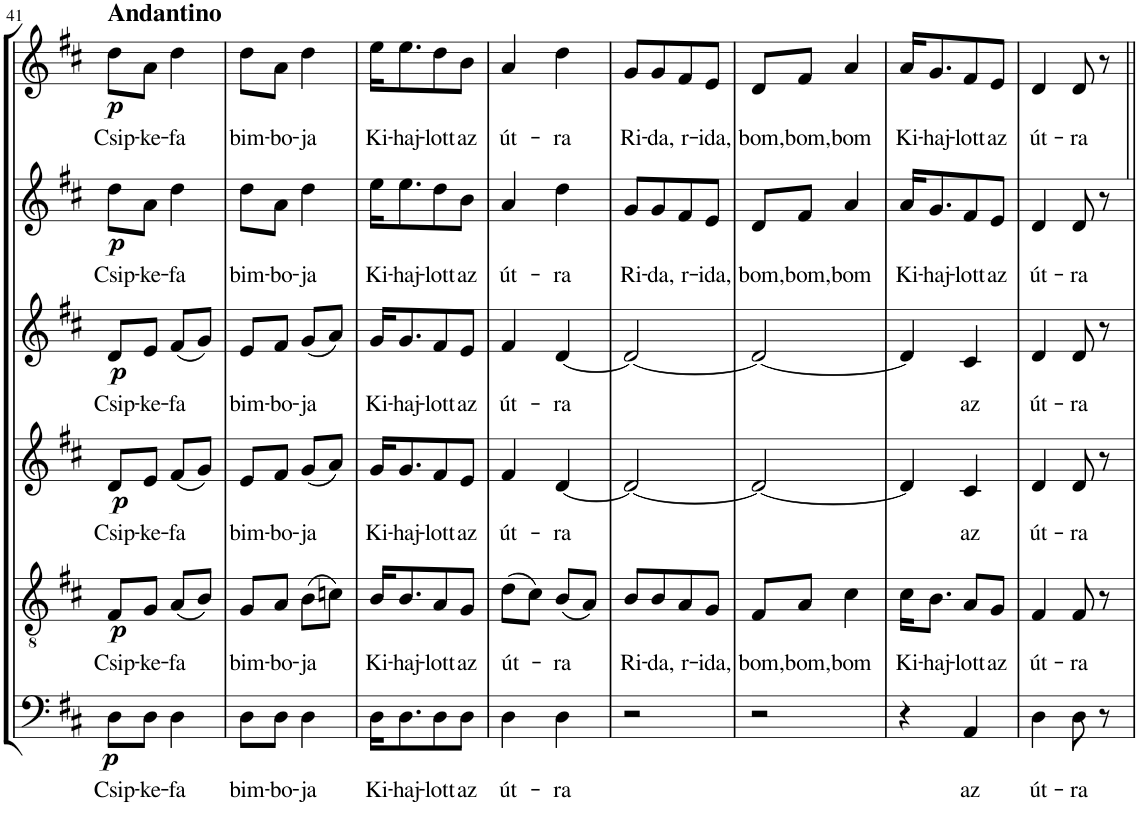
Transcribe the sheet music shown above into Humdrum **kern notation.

**kern	**text	**dynam	**kern	**text	**dynam	**kern	**text	**dynam	**kern	**text	**dynam	**kern	**text	**dynam	**kern	**text	**dynam
*part6	*part6	*part6	*part5	*part5	*part5	*part4	*part4	*part4	*part3	*part3	*part3	*part2	*part2	*part2	*part1	*part1	*part1
*staff6	*staff6	*staff6	*staff5	*staff5	*staff5	*staff4	*staff4	*staff4	*staff3	*staff3	*staff3	*staff2	*staff2	*staff2	*staff1	*staff1	*staff1
*I"Bassi	*	*	*I"Tenori	*	*	*I"Contralti II	*	*	*I"Contralti I	*	*	*I"Soprani II	*	*	*I"Soprani I	*	*
!!LO:PB:g=z
*clefF4	*	*	*clefGv2	*	*	*clefG2	*	*	*clefG2	*	*	*clefG2	*	*	*clefG2	*	*
*	*	*	*	*	*	*	*	*	*	*	*	*Trd1c2	*	*	*Trd1c2	*	*
*k[f#c#]	*	*	*k[f#c#]	*	*	*k[f#c#]	*	*	*k[f#c#]	*	*	*k[f#c#]	*	*	*k[f#c#]	*	*
*D:	*	*	*D:	*	*	*D:	*	*	*D:	*	*	*D:	*	*	*D:	*	*
*M2/4	*	*	*M2/4	*	*	*M2/4	*	*	*M2/4	*	*	*M2/4	*	*	*M2/4	*	*
=41	=41	=41	=41	=41	=41	=41	=41	=41	=41	=41	=41	=41	=41	=41	=41	=41	=41
!	!	!	!	!	!	!	!	!	!	!	!	!	!	!	!LO:TX:a:B:t=Andantino	!	!
!	!LO:LY:b	!LO:DY:b	!	!LO:LY:b	!LO:DY:b	!	!LO:LY:b	!LO:DY:b	!	!LO:LY:b	!LO:DY:b	!	!LO:LY:b	!LO:DY:b	!	!LO:LY:b	!LO:DY:b
8D\L	Csip-	p	8F#/L	Csip-	p	8d/L	Csip-	p	8d/L	Csip-	p	8dd\L	Csip-	p	8dd\L	Csip-	p
!	!LO:LY:b	!	!	!LO:LY:b	!	!	!LO:LY:b	!	!	!LO:LY:b	!	!	!LO:LY:b	!	!	!LO:LY:b	!
8D\J	-ke-	.	8G/J	-ke-	.	8e/J	-ke-	.	8e/J	-ke-	.	8a\J	-ke-	.	8a\J	-ke-	.
!	!LO:LY:b	!	!	!LO:LY:b	!	!	!LO:LY:b	!	!	!LO:LY:b	!	!	!LO:LY:b	!	!	!LO:LY:b	!
4D\	-fa	.	(8A/L	-fa	.	(8f#/L	-fa	.	(8f#/L	-fa	.	4dd\	-fa	.	4dd\	-fa	.
.	.	.	8B/J)	.	.	8g/J)	.	.	8g/J)	.	.	.	.	.	.	.	.
=42	=42	=42	=42	=42	=42	=42	=42	=42	=42	=42	=42	=42	=42	=42	=42	=42	=42
!	!LO:LY:b	!	!	!LO:LY:b	!	!	!LO:LY:b	!	!	!LO:LY:b	!	!	!LO:LY:b	!	!	!LO:LY:b	!
8D\L	bim-	.	8G/L	bim-	.	8e/L	bim-	.	8e/L	bim-	.	8dd\L	bim-	.	8dd\L	bim-	.
!	!LO:LY:b	!	!	!LO:LY:b	!	!	!LO:LY:b	!	!	!LO:LY:b	!	!	!LO:LY:b	!	!	!LO:LY:b	!
8D\J	-bo-	.	8A/J	-bo-	.	8f#/J	-bo-	.	8f#/J	-bo-	.	8a\J	-bo-	.	8a\J	-bo-	.
!	!LO:LY:b	!	!	!LO:LY:b	!	!	!LO:LY:b	!	!	!LO:LY:b	!	!	!LO:LY:b	!	!	!LO:LY:b	!
4D\	-ja	.	(8B\L	-ja	.	(8g/L	-ja	.	(8g/L	-ja	.	4dd\	-ja	.	4dd\	-ja	.
.	.	.	8cn\J)	.	.	8a/J)	.	.	8a/J)	.	.	.	.	.	.	.	.
=43	=43	=43	=43	=43	=43	=43	=43	=43	=43	=43	=43	=43	=43	=43	=43	=43	=43
!	!LO:LY:b	!	!	!LO:LY:b	!	!	!LO:LY:b	!	!	!LO:LY:b	!	!	!LO:LY:b	!	!	!LO:LY:b	!
16D\KL	Ki-	.	16B/KL	Ki-	.	16g/KL	Ki-	.	16g/KL	Ki-	.	16ee\KL	Ki-	.	16ee\KL	Ki-	.
!	!LO:LY:b	!	!	!LO:LY:b	!	!	!LO:LY:b	!	!	!LO:LY:b	!	!	!LO:LY:b	!	!	!LO:LY:b	!
8.D\	-haj-	.	8.B/	-haj-	.	8.g/	-haj-	.	8.g/	-haj-	.	8.ee\	-haj-	.	8.ee\	-haj-	.
!	!LO:LY:b	!	!	!LO:LY:b	!	!	!LO:LY:b	!	!	!LO:LY:b	!	!	!LO:LY:b	!	!	!LO:LY:b	!
8D\	-lott	.	8A/	-lott	.	8f#/	-lott	.	8f#/	-lott	.	8dd\	-lott	.	8dd\	-lott	.
!	!LO:LY:b	!	!	!LO:LY:b	!	!	!LO:LY:b	!	!	!LO:LY:b	!	!	!LO:LY:b	!	!	!LO:LY:b	!
8D\J	az	.	8G/J	az	.	8e/J	az	.	8e/J	az	.	8b\J	az	.	8b\J	az	.
=44	=44	=44	=44	=44	=44	=44	=44	=44	=44	=44	=44	=44	=44	=44	=44	=44	=44
!	!LO:LY:b	!	!	!LO:LY:b	!	!	!LO:LY:b	!	!	!LO:LY:b	!	!	!LO:LY:b	!	!	!LO:LY:b	!
4D\	út-	.	(8d\L	út-	.	4f#/	út-	.	4f#/	út-	.	4a/	út-	.	4a/	út-	.
.	.	.	8c#\J)	.	.	.	.	.	.	.	.	.	.	.	.	.	.
!	!LO:LY:b	!	!	!LO:LY:b	!	!	!LO:LY:b	!	!	!LO:LY:b	!	!	!LO:LY:b	!	!	!LO:LY:b	!
4D\	-ra	.	(8B/L	-ra	.	[4d/	-ra	.	[4d/	-ra	.	4dd\	-ra	.	4dd\	-ra	.
.	.	.	8A/J)	.	.	.	.	.	.	.	.	.	.	.	.	.	.
=45	=45	=45	=45	=45	=45	=45	=45	=45	=45	=45	=45	=45	=45	=45	=45	=45	=45
!	!	!	!	!LO:LY:b	!	!	!	!	!	!	!	!	!LO:LY:b	!	!	!LO:LY:b	!
2r	.	.	8B/L	Ri-	.	2d/_	.	.	2d/_	.	.	8g/L	Ri-	.	8g/L	Ri-	.
!	!	!	!	!LO:LY:b	!	!	!	!	!	!	!	!	!LO:LY:b	!	!	!LO:LY:b	!
.	.	.	8B/	-da,	.	.	.	.	.	.	.	8g/	-da,	.	8g/	-da,	.
!	!	!	!	!LO:LY:b	!	!	!	!	!	!	!	!	!LO:LY:b	!	!	!LO:LY:b	!
.	.	.	8A/	r-	.	.	.	.	.	.	.	8f#/	r-	.	8f#/	r-	.
!	!	!	!	!LO:LY:b	!	!	!	!	!	!	!	!	!LO:LY:b	!	!	!LO:LY:b	!
.	.	.	8G/J	-ida,	.	.	.	.	.	.	.	8e/J	-ida,	.	8e/J	-ida,	.
=46	=46	=46	=46	=46	=46	=46	=46	=46	=46	=46	=46	=46	=46	=46	=46	=46	=46
!	!	!	!	!LO:LY:b	!	!	!	!	!	!	!	!	!LO:LY:b	!	!	!LO:LY:b	!
2r	.	.	8F#/L	bom,	.	2d/_	.	.	2d/_	.	.	8d/L	bom,	.	8d/L	bom,	.
!	!	!	!	!LO:LY:b	!	!	!	!	!	!	!	!	!LO:LY:b	!	!	!LO:LY:b	!
.	.	.	8A/J	bom,	.	.	.	.	.	.	.	8f#/J	bom,	.	8f#/J	bom,	.
!	!	!	!	!LO:LY:b	!	!	!	!	!	!	!	!	!LO:LY:b	!	!	!LO:LY:b	!
.	.	.	4c#\	bom	.	.	.	.	.	.	.	4a/	bom	.	4a/	bom	.
=47	=47	=47	=47	=47	=47	=47	=47	=47	=47	=47	=47	=47	=47	=47	=47	=47	=47
!	!	!	!	!LO:LY:b	!	!	!	!	!	!	!	!	!LO:LY:b	!	!	!LO:LY:b	!
4r	.	.	16c#\KL	Ki-	.	4d/]	.	.	4d/]	.	.	16a/KL	Ki-	.	16a/KL	Ki-	.
!	!	!	!	!LO:LY:b	!	!	!	!	!	!	!	!	!LO:LY:b	!	!	!LO:LY:b	!
.	.	.	8.B\J	-haj-	.	.	.	.	.	.	.	8.g/	-haj-	.	8.g/	-haj-	.
!	!LO:LY:b	!	!	!LO:LY:b	!	!	!LO:LY:b	!	!	!LO:LY:b	!	!	!LO:LY:b	!	!	!LO:LY:b	!
4AA/	az	.	8A/L	-lott	.	4c#/	az	.	4c#/	az	.	8f#/	-lott	.	8f#/	-lott	.
!	!	!	!	!LO:LY:b	!	!	!	!	!	!	!	!	!LO:LY:b	!	!	!LO:LY:b	!
.	.	.	8G/J	az	.	.	.	.	.	.	.	8e/J	az	.	8e/J	az	.
=48	=48	=48	=48	=48	=48	=48	=48	=48	=48	=48	=48	=48	=48	=48	=48	=48	=48
!	!LO:LY:b	!	!	!LO:LY:b	!	!	!LO:LY:b	!	!	!LO:LY:b	!	!	!LO:LY:b	!	!	!LO:LY:b	!
4D\	út-	.	4F#/	út-	.	4d/	út-	.	4d/	út-	.	4d/	út-	.	4d/	út-	.
!	!LO:LY:b	!	!	!LO:LY:b	!	!	!LO:LY:b	!	!	!LO:LY:b	!	!	!LO:LY:b	!	!	!LO:LY:b	!
8D\	-ra	.	8F#/	-ra	.	8d/	-ra	.	8d/	-ra	.	8d/	-ra	.	8d/	-ra	.
8r	.	.	8r	.	.	8r	.	.	8r	.	.	8r	.	.	8r	.	.
=||	=||	=||	=||	=||	=||	=||	=||	=||	=||	=||	=||	=||	=||	=||	=||	=||	=||
*-	*-	*-	*-	*-	*-	*-	*-	*-	*-	*-	*-	*-	*-	*-	*-	*-	*-
